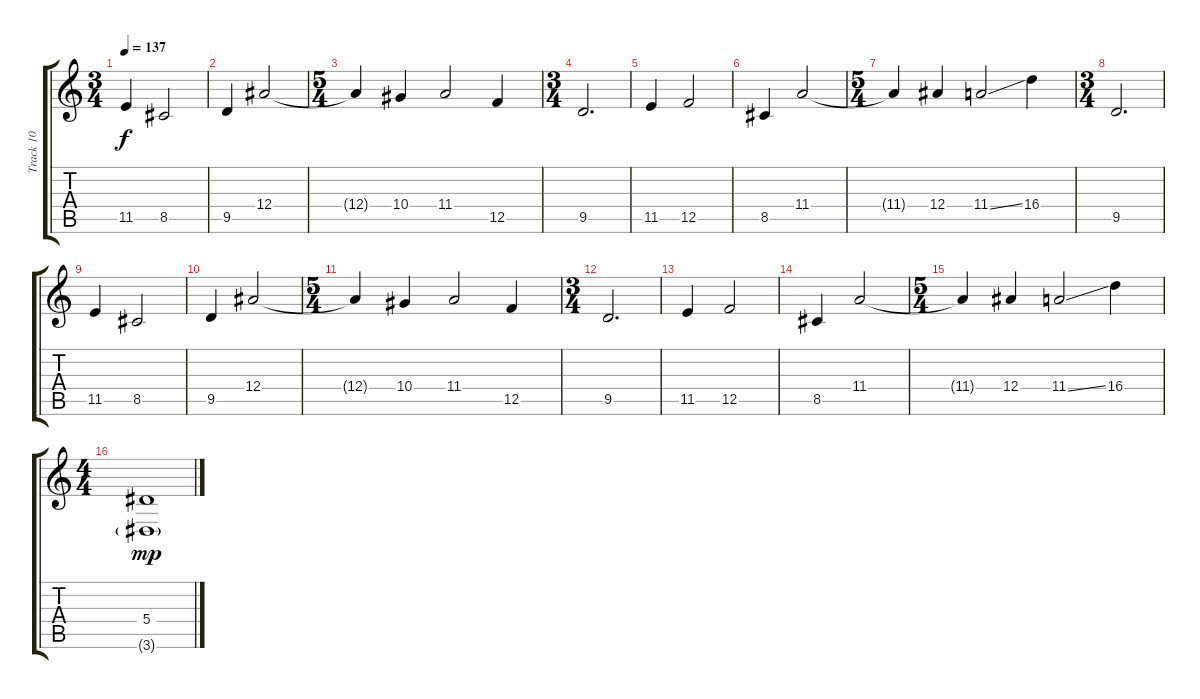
\track ("Track 10" "Track 10") {instrument synthstrings1}
\staff {score tabs}
\tuning (C5 G4 Eb4 Bb3 F3 C3) {hide}
\ts (3 4)
\tempo 137
\clef g2
\ks c
11.5.4{dy f} 8.5.2 |
9.5.4 12.4.2 |
\ts (5 4)
12.4{t}.4 10.4.4 11.4.2 12.5.4 |
\ts (3 4)
9.5.2{d} |
11.5.4 12.5.2 |
8.5.4 11.4.2 |
\ts (5 4)
11.4{t}.4 12.4.4 11.4{ss}.2 16.4.4 |
\ts (3 4)
9.5.2{d} |
11.5.4 8.5.2 |
9.5.4 12.4.2 |
\ts (5 4)
12.4{t}.4 10.4.4 11.4.2 12.5.4 |
\ts (3 4)
9.5.2{d} |
11.5.4 12.5.2 |
8.5.4 11.4.2 |
\ts (5 4)
11.4{t}.4 12.4.4 11.4{ss}.2 16.4.4 |
\ts (4 4)
(5.4 3.6{g}).1{dy mp}
